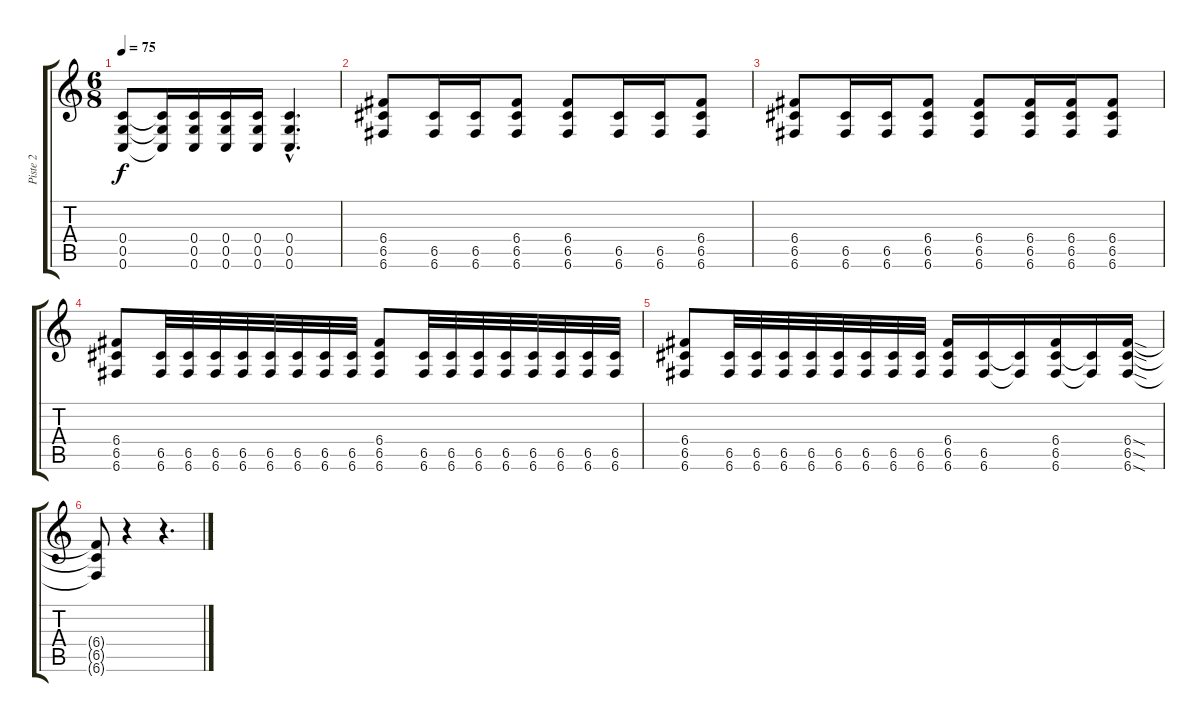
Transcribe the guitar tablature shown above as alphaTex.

\track ("Piste 2" "Piste 2") {instrument acousticguitarsteel}
\staff {score tabs}
\tuning (D4 A3 F3 C3 G2 C2) {hide}
\ts (6 8)
\tempo 75
\clef g2
\ks c
(0.4 0.5 0.6).8{dy f} (0.4{t} 0.5{t} 0.6{t}).16 (0.4 0.5 0.6).16 (0.4 0.5 0.6).16 (0.4 0.5 0.6).16 (0.4{hac} 0.5{hac} 0.6{hac}).4{d} |
(6.4 6.5 6.6).8 (6.5 6.6).16 (6.5 6.6).16 (6.4 6.5 6.6).8 (6.4 6.5 6.6).8 (6.5 6.6).16 (6.5 6.6).16 (6.4 6.5 6.6).8 |
(6.4 6.5 6.6).8 (6.5 6.6).16 (6.5 6.6).16 (6.4 6.5 6.6).8 (6.4 6.5 6.6).8 (6.4 6.5 6.6).16 (6.4 6.5 6.6).16 (6.4 6.5 6.6).8 |
(6.4 6.5 6.6).8 (6.5 6.6).32 (6.5 6.6).32 (6.5 6.6).32 (6.5 6.6).32 (6.5 6.6).32 (6.5 6.6).32 (6.5 6.6).32 (6.5 6.6).32 (6.4 6.5 6.6).8 (6.5 6.6).32 (6.5 6.6).32 (6.5 6.6).32 (6.5 6.6).32 (6.5 6.6).32 (6.5 6.6).32 (6.5 6.6).32 (6.5 6.6).32 |
(6.4 6.5 6.6).8 (6.5 6.6).32 (6.5 6.6).32 (6.5 6.6).32 (6.5 6.6).32 (6.5 6.6).32 (6.5 6.6).32 (6.5 6.6).32 (6.5 6.6).32 (6.4 6.5 6.6).16 (6.5 6.6).16 (6.5{t} 6.6{t}).16 (6.4 6.5 6.6).16 (6.5{t} 6.6{t}).16 (6.4{sod} 6.5{sod} 6.6{sod}).16 |
(6.4{t} 6.5{t} 6.6{t}).8 r.4 r.4{d}
